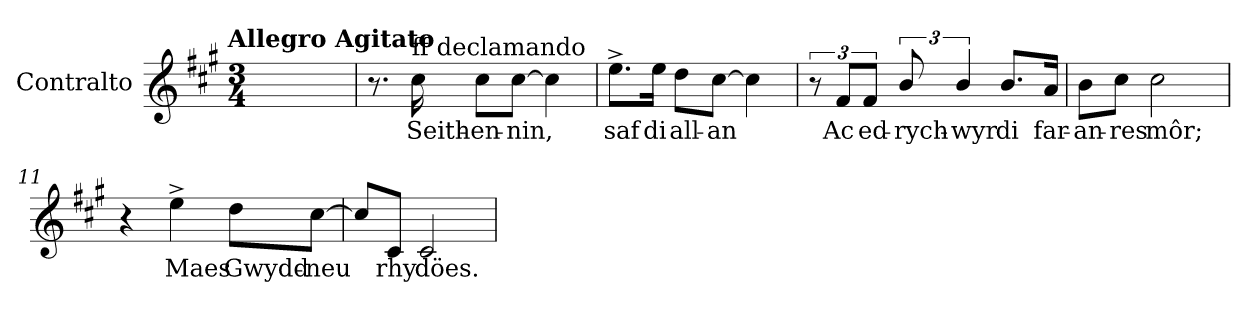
**kern	**text
*part1	*part1
*staff1	*staff1
*I"Contralto	*
*I'Contr.	*
*clefG2	*
*k[f#c#g#]	*
!!LO:TX:omd:t=Allegro Agitato
*M3/4	*
*MM132	*
=1	=1
2.ryy	.
=7	=7
8.r	.
!LO:TX:a:t=ff declamando	!
16cc#\	Seith-
8cc#\L	-en-
[8cc#\J	nin,
4cc#\]	.
!!LO:LB:g=z
=8	=8
8.ee^\L	saf
16ee\Jk	di
8dd\L	all-
[8cc#\J	an
4cc#\]	.
=9	=9
12r	.
12f#/L	Ac
12f#/J	ed-
12b/	-rych-
6b/	-wyr
8.b/L	di
16a/Jk	far-
=10	=10
8b\L	-an-
8cc#\J	-res
2cc#\	môr;
=11	=11
4r	.
4ee^\	Maes
8dd\L	Gwydd-
[8cc#\J	neu
=12	=12
8cc#/L]	.
8c#/J	rhy
2c#/	döes.
=	=
*-	*-
